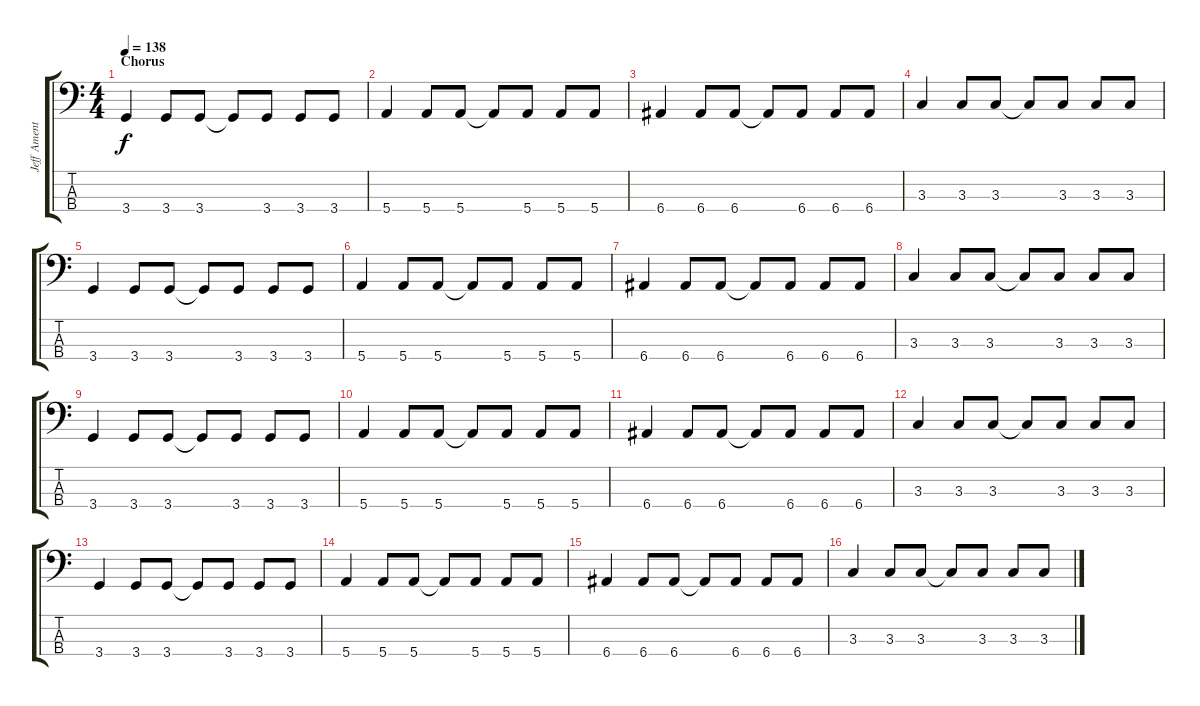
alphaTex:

\track ("Jeff Ament - Bass" "Jeff Ament") {instrument electricbassfinger}
\staff {score tabs}
\tuning (G2 D2 A1 E1) {hide}
\ts (4 4)
\section ("" "Chorus")
\tempo 138
\clef f4
\ks c
3.4.4{dy f} 3.4.8 3.4.8 3.4{t}.8 3.4.8 3.4.8 3.4.8 |
5.4.4 5.4.8 5.4.8 5.4{t}.8 5.4.8 5.4.8 5.4.8 |
6.4.4 6.4.8 6.4.8 6.4{t}.8 6.4.8 6.4.8 6.4.8 |
3.3.4 3.3.8 3.3.8 3.3{t}.8 3.3.8 3.3.8 3.3.8 |
3.4.4 3.4.8 3.4.8 3.4{t}.8 3.4.8 3.4.8 3.4.8 |
5.4.4 5.4.8 5.4.8 5.4{t}.8 5.4.8 5.4.8 5.4.8 |
6.4.4 6.4.8 6.4.8 6.4{t}.8 6.4.8 6.4.8 6.4.8 |
3.3.4 3.3.8 3.3.8 3.3{t}.8 3.3.8 3.3.8 3.3.8 |
3.4.4 3.4.8 3.4.8 3.4{t}.8 3.4.8 3.4.8 3.4.8 |
5.4.4 5.4.8 5.4.8 5.4{t}.8 5.4.8 5.4.8 5.4.8 |
6.4.4 6.4.8 6.4.8 6.4{t}.8 6.4.8 6.4.8 6.4.8 |
3.3.4 3.3.8 3.3.8 3.3{t}.8 3.3.8 3.3.8 3.3.8 |
3.4.4 3.4.8 3.4.8 3.4{t}.8 3.4.8 3.4.8 3.4.8 |
5.4.4 5.4.8 5.4.8 5.4{t}.8 5.4.8 5.4.8 5.4.8 |
6.4.4 6.4.8 6.4.8 6.4{t}.8 6.4.8 6.4.8 6.4.8 |
3.3.4 3.3.8 3.3.8 3.3{t}.8 3.3.8 3.3.8 3.3.8
